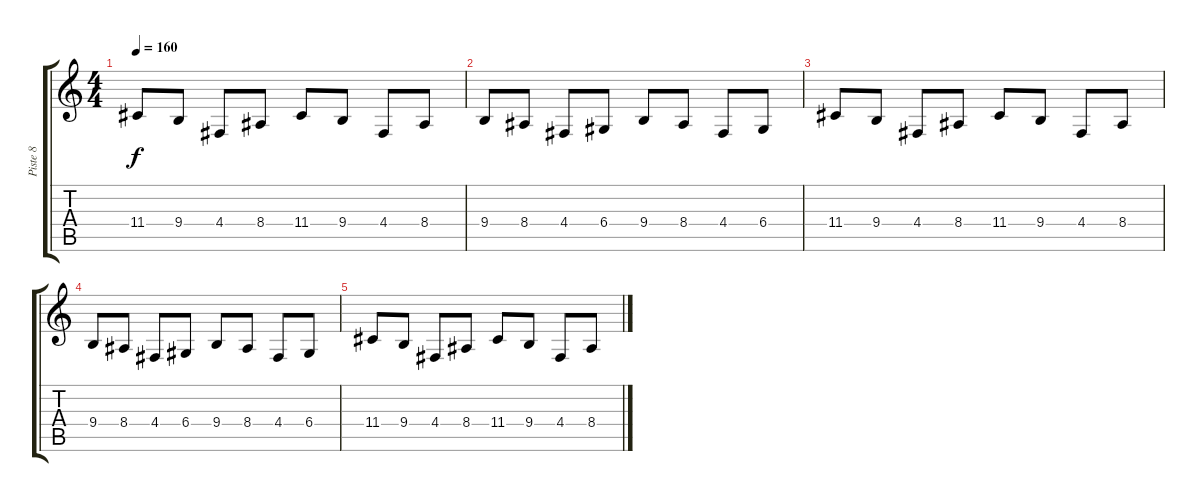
\track ("Piste 8" "Piste 8") {instrument harpsichord}
\staff {score tabs}
\tuning (E4 B3 G3 D3 A2 E2) {hide}
\ts (4 4)
\tempo 160
\clef g2
\ks c
11.4.8{dy f} 9.4.8 4.4.8 8.4.8 11.4.8 9.4.8 4.4.8 8.4.8 |
9.4.8 8.4.8 4.4.8 6.4.8 9.4.8 8.4.8 4.4.8 6.4.8 |
11.4.8 9.4.8 4.4.8 8.4.8 11.4.8 9.4.8 4.4.8 8.4.8 |
9.4.8 8.4.8 4.4.8 6.4.8 9.4.8 8.4.8 4.4.8 6.4.8 |
11.4.8 9.4.8 4.4.8 8.4.8 11.4.8 9.4.8 4.4.8 8.4.8
